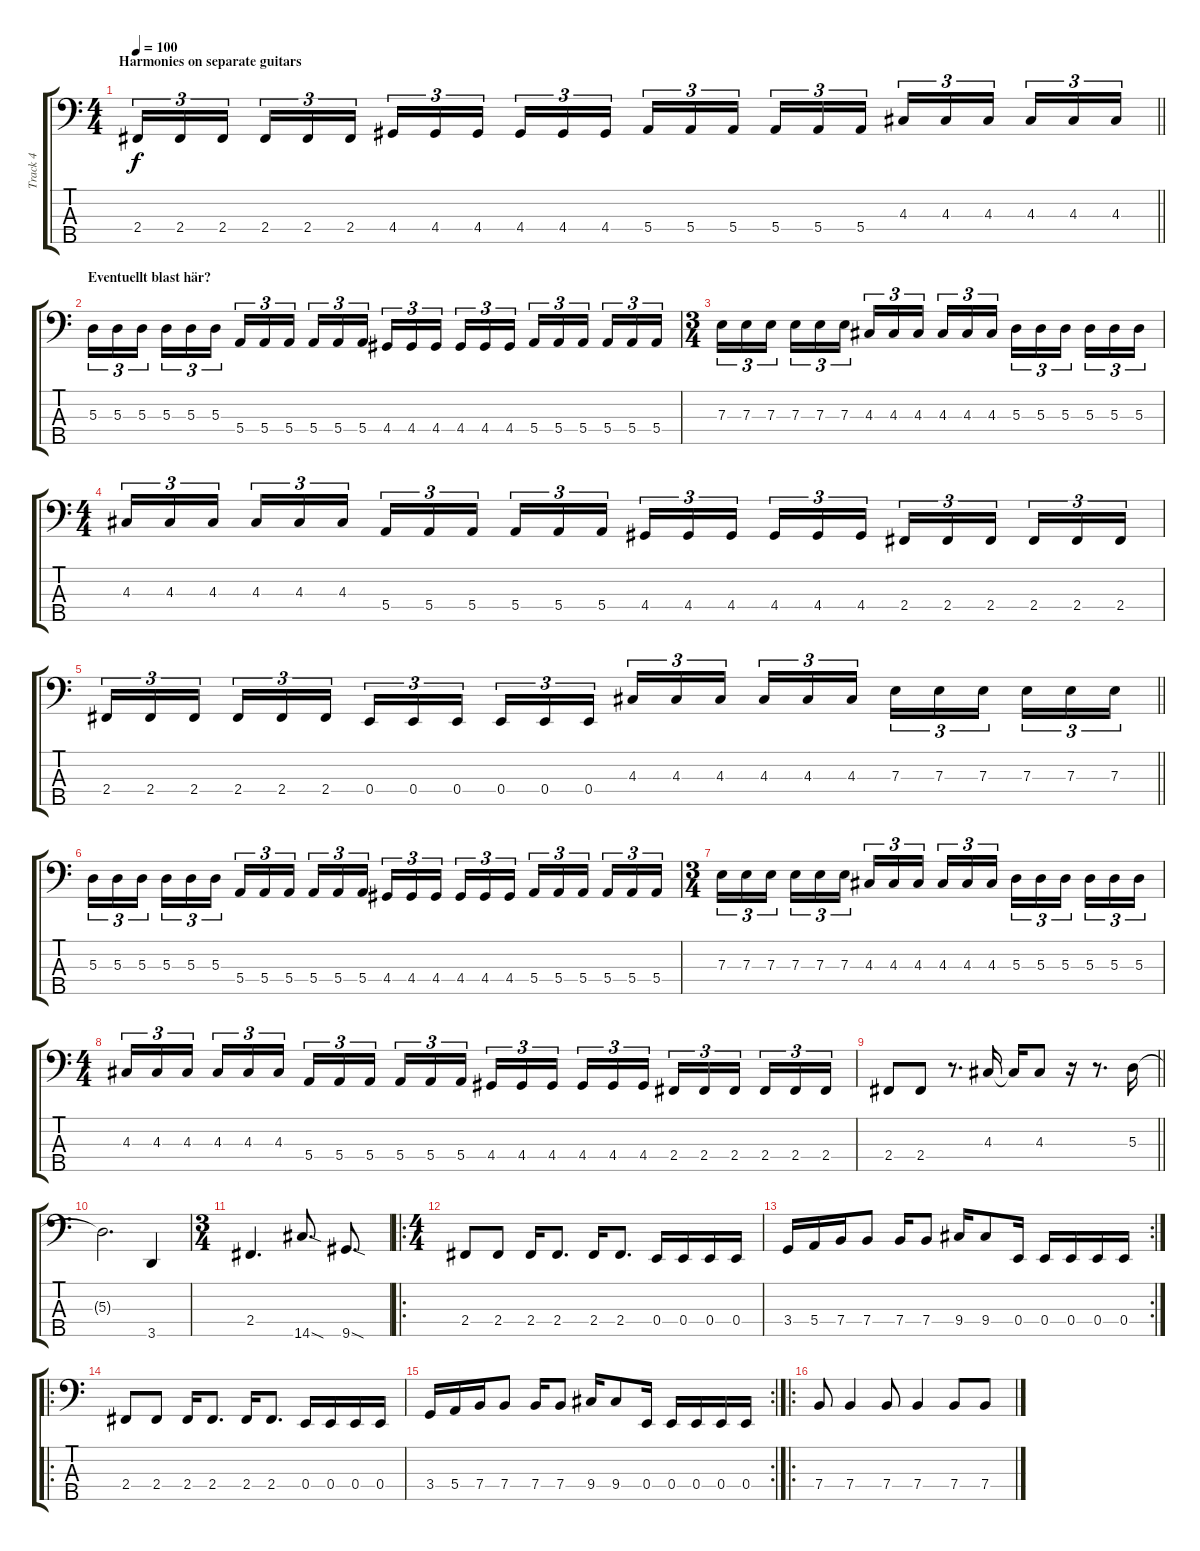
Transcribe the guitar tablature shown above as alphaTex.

\track ("Track 4" "Track 4") {instrument electricbassfinger}
\staff {score tabs}
\tuning (G2 D2 A1 E1 B0) {hide}
\ts (4 4)
\section ("" "Harmonies on separate guitars")
\tempo 100
\clef f4
\barLineRight lightlight
\ks c
2.4.16{tu (3 2) dy f} 2.4.16{tu (3 2)} 2.4.16{tu (3 2) beam splitsecondary} 2.4.16{tu (3 2)} 2.4.16{tu (3 2)} 2.4.16{tu (3 2)} 4.4.16{tu (3 2)} 4.4.16{tu (3 2)} 4.4.16{tu (3 2) beam splitsecondary} 4.4.16{tu (3 2)} 4.4.16{tu (3 2)} 4.4.16{tu (3 2)} 5.4.16{tu (3 2)} 5.4.16{tu (3 2)} 5.4.16{tu (3 2) beam splitsecondary} 5.4.16{tu (3 2)} 5.4.16{tu (3 2)} 5.4.16{tu (3 2)} 4.3.16{tu (3 2)} 4.3.16{tu (3 2)} 4.3.16{tu (3 2) beam splitsecondary} 4.3.16{tu (3 2)} 4.3.16{tu (3 2)} 4.3.16{tu (3 2)} |
\section ("" "Eventuellt blast här?")
5.3.16{tu (3 2)} 5.3.16{tu (3 2)} 5.3.16{tu (3 2) beam splitsecondary} 5.3.16{tu (3 2)} 5.3.16{tu (3 2)} 5.3.16{tu (3 2)} 5.4.16{tu (3 2)} 5.4.16{tu (3 2)} 5.4.16{tu (3 2) beam splitsecondary} 5.4.16{tu (3 2)} 5.4.16{tu (3 2)} 5.4.16{tu (3 2)} 4.4.16{tu (3 2)} 4.4.16{tu (3 2)} 4.4.16{tu (3 2) beam splitsecondary} 4.4.16{tu (3 2)} 4.4.16{tu (3 2)} 4.4.16{tu (3 2)} 5.4.16{tu (3 2)} 5.4.16{tu (3 2)} 5.4.16{tu (3 2) beam splitsecondary} 5.4.16{tu (3 2)} 5.4.16{tu (3 2)} 5.4.16{tu (3 2)} |
\ts (3 4)
7.3.16{tu (3 2)} 7.3.16{tu (3 2)} 7.3.16{tu (3 2) beam splitsecondary} 7.3.16{tu (3 2)} 7.3.16{tu (3 2)} 7.3.16{tu (3 2)} 4.3.16{tu (3 2)} 4.3.16{tu (3 2)} 4.3.16{tu (3 2) beam splitsecondary} 4.3.16{tu (3 2)} 4.3.16{tu (3 2)} 4.3.16{tu (3 2)} 5.3.16{tu (3 2)} 5.3.16{tu (3 2)} 5.3.16{tu (3 2) beam splitsecondary} 5.3.16{tu (3 2)} 5.3.16{tu (3 2)} 5.3.16{tu (3 2)} |
\ts (4 4)
4.3.16{tu (3 2)} 4.3.16{tu (3 2)} 4.3.16{tu (3 2) beam splitsecondary} 4.3.16{tu (3 2)} 4.3.16{tu (3 2)} 4.3.16{tu (3 2)} 5.4.16{tu (3 2)} 5.4.16{tu (3 2)} 5.4.16{tu (3 2) beam splitsecondary} 5.4.16{tu (3 2)} 5.4.16{tu (3 2)} 5.4.16{tu (3 2)} 4.4.16{tu (3 2)} 4.4.16{tu (3 2)} 4.4.16{tu (3 2) beam splitsecondary} 4.4.16{tu (3 2)} 4.4.16{tu (3 2)} 4.4.16{tu (3 2)} 2.4.16{tu (3 2)} 2.4.16{tu (3 2)} 2.4.16{tu (3 2) beam splitsecondary} 2.4.16{tu (3 2)} 2.4.16{tu (3 2)} 2.4.16{tu (3 2)} |
\barLineRight lightlight
2.4.16{tu (3 2)} 2.4.16{tu (3 2)} 2.4.16{tu (3 2) beam splitsecondary} 2.4.16{tu (3 2)} 2.4.16{tu (3 2)} 2.4.16{tu (3 2)} 0.4.16{tu (3 2)} 0.4.16{tu (3 2)} 0.4.16{tu (3 2) beam splitsecondary} 0.4.16{tu (3 2)} 0.4.16{tu (3 2)} 0.4.16{tu (3 2)} 4.3.16{tu (3 2)} 4.3.16{tu (3 2)} 4.3.16{tu (3 2) beam splitsecondary} 4.3.16{tu (3 2)} 4.3.16{tu (3 2)} 4.3.16{tu (3 2)} 7.3.16{tu (3 2)} 7.3.16{tu (3 2)} 7.3.16{tu (3 2) beam splitsecondary} 7.3.16{tu (3 2)} 7.3.16{tu (3 2)} 7.3.16{tu (3 2)} |
5.3.16{tu (3 2)} 5.3.16{tu (3 2)} 5.3.16{tu (3 2) beam splitsecondary} 5.3.16{tu (3 2)} 5.3.16{tu (3 2)} 5.3.16{tu (3 2)} 5.4.16{tu (3 2)} 5.4.16{tu (3 2)} 5.4.16{tu (3 2) beam splitsecondary} 5.4.16{tu (3 2)} 5.4.16{tu (3 2)} 5.4.16{tu (3 2)} 4.4.16{tu (3 2)} 4.4.16{tu (3 2)} 4.4.16{tu (3 2) beam splitsecondary} 4.4.16{tu (3 2)} 4.4.16{tu (3 2)} 4.4.16{tu (3 2)} 5.4.16{tu (3 2)} 5.4.16{tu (3 2)} 5.4.16{tu (3 2) beam splitsecondary} 5.4.16{tu (3 2)} 5.4.16{tu (3 2)} 5.4.16{tu (3 2)} |
\ts (3 4)
7.3.16{tu (3 2)} 7.3.16{tu (3 2)} 7.3.16{tu (3 2) beam splitsecondary} 7.3.16{tu (3 2)} 7.3.16{tu (3 2)} 7.3.16{tu (3 2)} 4.3.16{tu (3 2)} 4.3.16{tu (3 2)} 4.3.16{tu (3 2) beam splitsecondary} 4.3.16{tu (3 2)} 4.3.16{tu (3 2)} 4.3.16{tu (3 2)} 5.3.16{tu (3 2)} 5.3.16{tu (3 2)} 5.3.16{tu (3 2) beam splitsecondary} 5.3.16{tu (3 2)} 5.3.16{tu (3 2)} 5.3.16{tu (3 2)} |
\ts (4 4)
4.3.16{tu (3 2)} 4.3.16{tu (3 2)} 4.3.16{tu (3 2) beam splitsecondary} 4.3.16{tu (3 2)} 4.3.16{tu (3 2)} 4.3.16{tu (3 2)} 5.4.16{tu (3 2)} 5.4.16{tu (3 2)} 5.4.16{tu (3 2) beam splitsecondary} 5.4.16{tu (3 2)} 5.4.16{tu (3 2)} 5.4.16{tu (3 2)} 4.4.16{tu (3 2)} 4.4.16{tu (3 2)} 4.4.16{tu (3 2) beam splitsecondary} 4.4.16{tu (3 2)} 4.4.16{tu (3 2)} 4.4.16{tu (3 2)} 2.4.16{tu (3 2)} 2.4.16{tu (3 2)} 2.4.16{tu (3 2) beam splitsecondary} 2.4.16{tu (3 2)} 2.4.16{tu (3 2)} 2.4.16{tu (3 2)} |
\barLineRight lightlight
2.4.8 2.4.8 r.8{d} 4.3.16 4.3{t}.16 4.3.8 r.16 r.8{d} 5.3.16 |
5.3{t}.2{d} 3.5.4 |
\ts (3 4)
2.4.4{d} 14.5{sod}.8{d} 9.5{sod}.8{d} |
\ro
\ts (4 4)
2.4.8 2.4.8 2.4.16 2.4.8{d} 2.4.16 2.4.8{d} 0.4.16 0.4.16 0.4.16 0.4.16 |
\rc 2
3.4.16 5.4.16 7.4.16 7.4.8 7.4.16 7.4.8 9.4.16 9.4.8 0.4.16 0.4.16 0.4.16 0.4.16 0.4.16 |
\ro
2.4.8 2.4.8 2.4.16 2.4.8{d} 2.4.16 2.4.8{d} 0.4.16 0.4.16 0.4.16 0.4.16 |
\rc 2
3.4.16 5.4.16 7.4.16 7.4.8 7.4.16 7.4.8 9.4.16 9.4.8 0.4.16 0.4.16 0.4.16 0.4.16 0.4.16 |
\ro
7.4.8 7.4.4 7.4.8 7.4.4 7.4.8 7.4.8
